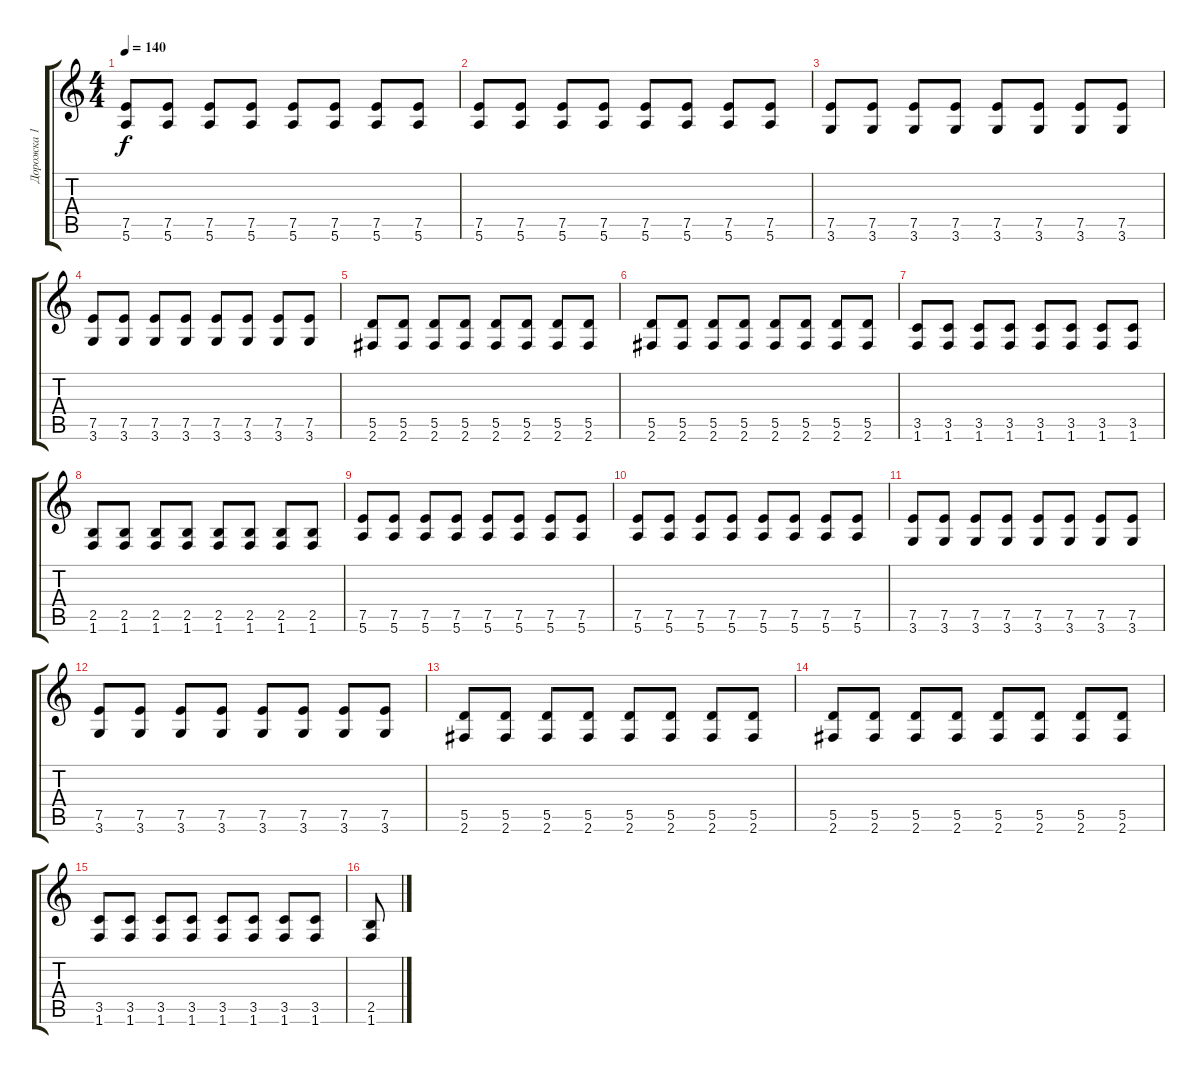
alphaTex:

\track ("Дорожка 1" "Дорожка 1") {instrument acousticguitarnylon}
\staff {score tabs}
\tuning (E4 B3 G3 D3 A2 E2) {hide}
\ts (4 4)
\tempo 140
\clef g2
\ks c
(7.5 5.6).8{dy f} (7.5 5.6).8 (7.5 5.6).8 (7.5 5.6).8 (7.5 5.6).8 (7.5 5.6).8 (7.5 5.6).8 (7.5 5.6).8 |
(7.5 5.6).8 (7.5 5.6).8 (7.5 5.6).8 (7.5 5.6).8 (7.5 5.6).8 (7.5 5.6).8 (7.5 5.6).8 (7.5 5.6).8 |
(7.5 3.6).8 (7.5 3.6).8 (7.5 3.6).8 (7.5 3.6).8 (7.5 3.6).8 (7.5 3.6).8 (7.5 3.6).8 (7.5 3.6).8 |
(7.5 3.6).8 (7.5 3.6).8 (7.5 3.6).8 (7.5 3.6).8 (7.5 3.6).8 (7.5 3.6).8 (7.5 3.6).8 (7.5 3.6).8 |
(5.5 2.6).8 (5.5 2.6).8 (5.5 2.6).8 (5.5 2.6).8 (5.5 2.6).8 (5.5 2.6).8 (5.5 2.6).8 (5.5 2.6).8 |
(5.5 2.6).8 (5.5 2.6).8 (5.5 2.6).8 (5.5 2.6).8 (5.5 2.6).8 (5.5 2.6).8 (5.5 2.6).8 (5.5 2.6).8 |
(3.5 1.6).8 (3.5 1.6).8 (3.5 1.6).8 (3.5 1.6).8 (3.5 1.6).8 (3.5 1.6).8 (3.5 1.6).8 (3.5 1.6).8 |
(2.5 1.6).8 (2.5 1.6).8 (2.5 1.6).8 (2.5 1.6).8 (2.5 1.6).8 (2.5 1.6).8 (2.5 1.6).8 (2.5 1.6).8 |
(7.5 5.6).8 (7.5 5.6).8 (7.5 5.6).8 (7.5 5.6).8 (7.5 5.6).8 (7.5 5.6).8 (7.5 5.6).8 (7.5 5.6).8 |
(7.5 5.6).8 (7.5 5.6).8 (7.5 5.6).8 (7.5 5.6).8 (7.5 5.6).8 (7.5 5.6).8 (7.5 5.6).8 (7.5 5.6).8 |
(7.5 3.6).8 (7.5 3.6).8 (7.5 3.6).8 (7.5 3.6).8 (7.5 3.6).8 (7.5 3.6).8 (7.5 3.6).8 (7.5 3.6).8 |
(7.5 3.6).8 (7.5 3.6).8 (7.5 3.6).8 (7.5 3.6).8 (7.5 3.6).8 (7.5 3.6).8 (7.5 3.6).8 (7.5 3.6).8 |
(5.5 2.6).8 (5.5 2.6).8 (5.5 2.6).8 (5.5 2.6).8 (5.5 2.6).8 (5.5 2.6).8 (5.5 2.6).8 (5.5 2.6).8 |
(5.5 2.6).8 (5.5 2.6).8 (5.5 2.6).8 (5.5 2.6).8 (5.5 2.6).8 (5.5 2.6).8 (5.5 2.6).8 (5.5 2.6).8 |
(3.5 1.6).8 (3.5 1.6).8 (3.5 1.6).8 (3.5 1.6).8 (3.5 1.6).8 (3.5 1.6).8 (3.5 1.6).8 (3.5 1.6).8 |
(2.5 1.6).8
